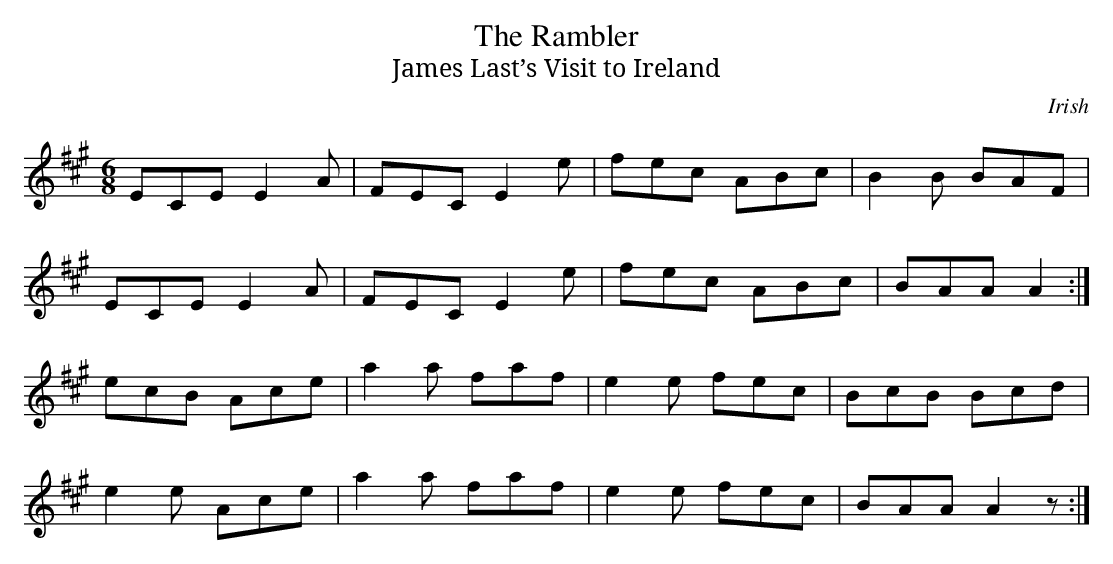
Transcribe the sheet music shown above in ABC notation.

X:1
T:The Rambler
T:James Last’s Visit to Ireland
M:6/8
K:A
ECE E2 A | FEC E2 e | fec ABc | B2 B BAF |
ECE E2 A | FEC E2 e | fec ABc | BAA A2 :|
ecB Ace | a2 a faf | e2 e fec | BcB Bcd |
e2 e Ace | a2 a faf | e2 e fec | BAA A2 z :|
